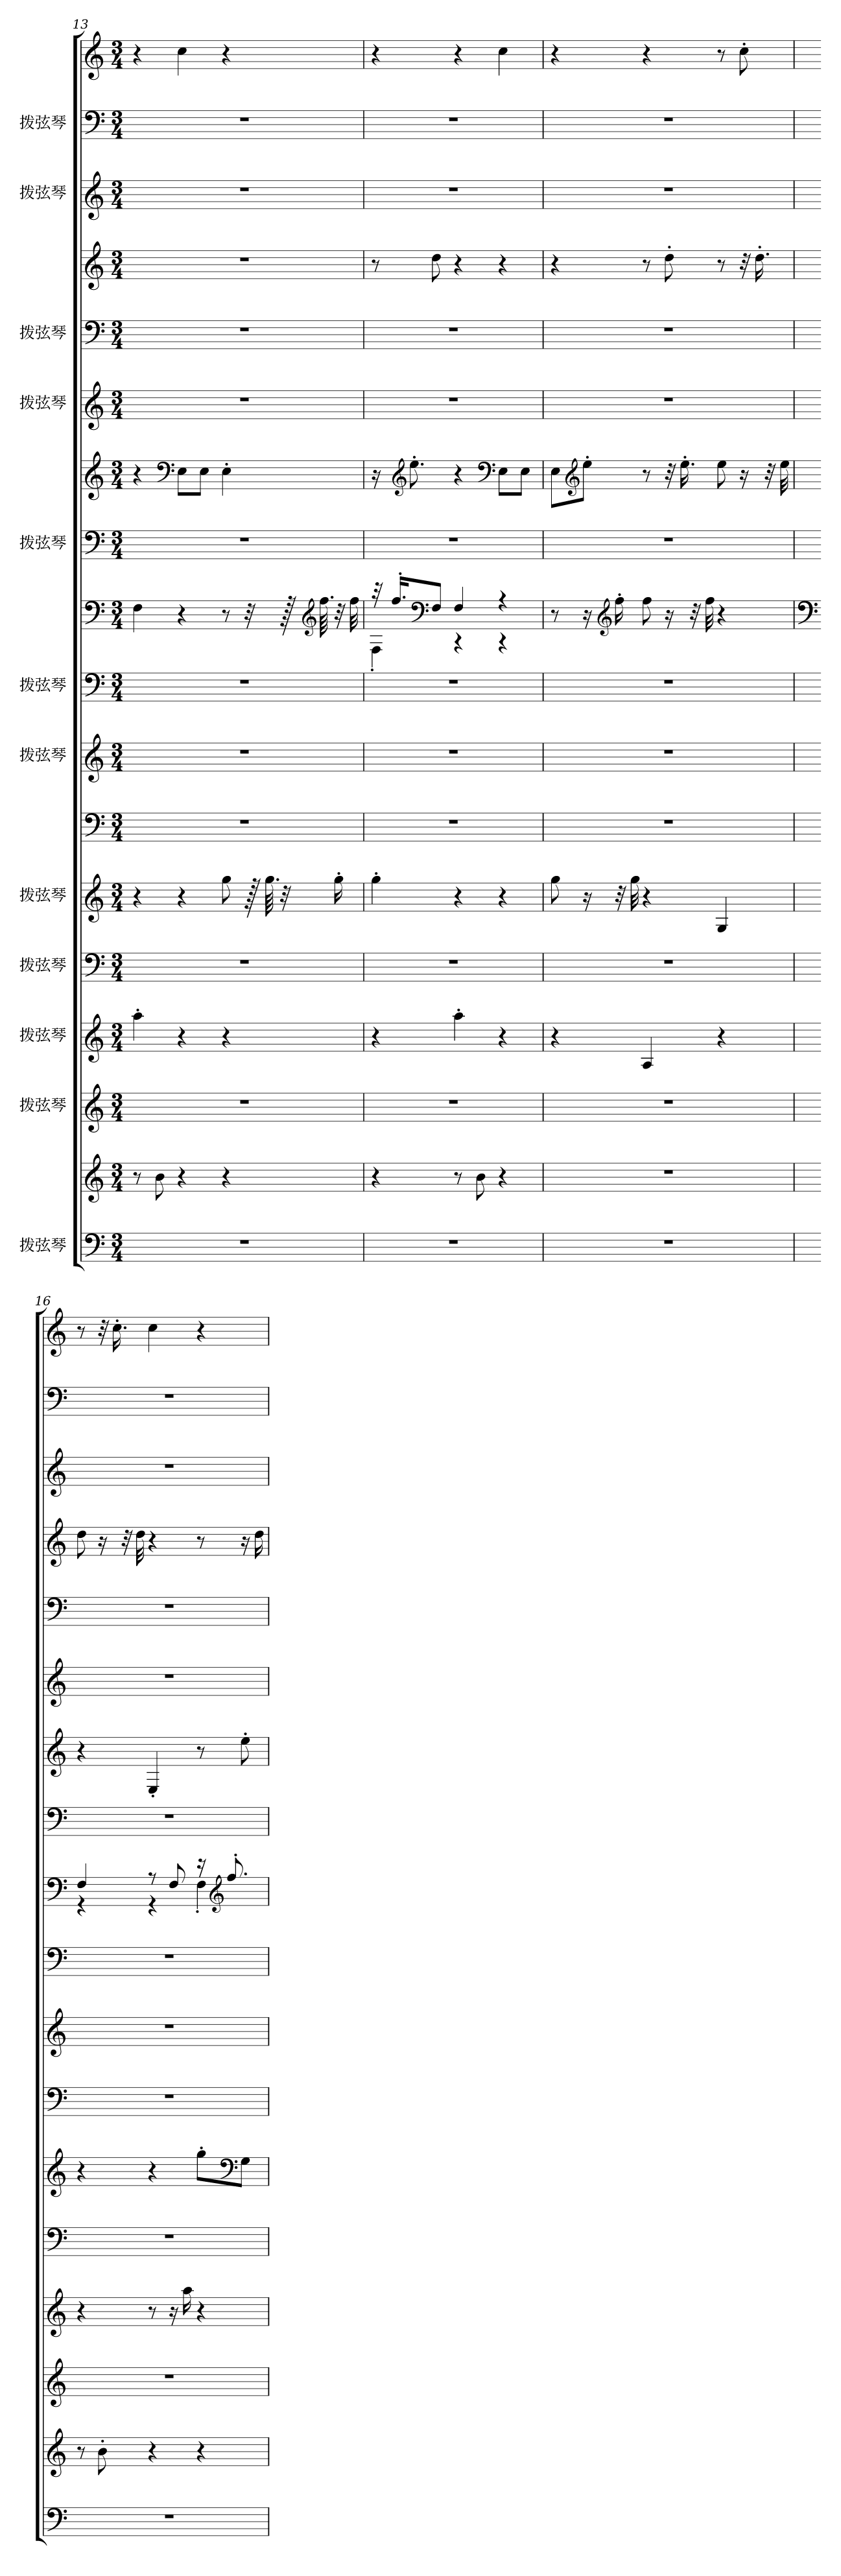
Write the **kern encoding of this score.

**kern	**kern	**kern	**kern	**kern	**kern	**kern	**kern	**kern	**kern	**kern	**kern	**kern	**kern	**kern	**kern	**kern	**kern
*part12	*part12	*part11	*part10	*part9	*part8	*part8	*part7	*part6	*part6	*part5	*part5	*part4	*part3	*part3	*part2	*part1	*part1
*staff18	*staff17	*staff16	*staff15	*staff14	*staff13	*staff12	*staff11	*staff10	*staff9	*staff8	*staff7	*staff6	*staff5	*staff4	*staff3	*staff2	*staff1
*I"拨弦琴	*	*I"拨弦琴	*I"拨弦琴	*I"拨弦琴	*I"拨弦琴	*	*I"拨弦琴	*I"拨弦琴	*	*I"拨弦琴	*	*I"拨弦琴	*I"拨弦琴	*	*I"拨弦琴	*I"拨弦琴	*
*clefF4	*clefG2	*clefG2	*clefG2	*clefF4	*clefG2	*clefF4	*clefG2	*clefF4	*clefF4	*clefF4	*clefG2	*clefG2	*clefF4	*clefG2	*clefG2	*clefF4	*clefG2
*k[]	*k[]	*k[]	*k[]	*k[]	*k[]	*k[]	*k[]	*k[]	*k[]	*k[]	*k[]	*k[]	*k[]	*k[]	*k[]	*k[]	*k[]
*M3/4	*M3/4	*M3/4	*M3/4	*M3/4	*M3/4	*M3/4	*M3/4	*M3/4	*M3/4	*M3/4	*M3/4	*M3/4	*M3/4	*M3/4	*M3/4	*M3/4	*M3/4
=13	=13	=13	=13	=13	=13	=13	=13	=13	=13	=13	=13	=13	=13	=13	=13	=13	=13
2.r	8r	2.r	4aa'\	2.r	4r	2.r	2.r	2.r	4F\	2.r	4r	2.r	2.r	2.r	2.r	2.r	4r
.	8b\	.	.	.	.	.	.	.	.	.	.	.	.	.	.	.	.
*	*	*	*	*	*	*	*	*	*	*	*clefF4	*	*	*	*	*	*
.	4r	.	4r	.	4r	.	.	.	4r	.	8E\L	.	.	.	.	.	4cc\
.	.	.	.	.	.	.	.	.	.	.	8E\J	.	.	.	.	.	.
.	4r	.	4r	.	8gg\	.	.	.	8r	.	4E'\	.	.	.	.	.	4r
.	.	.	.	.	128r	.	.	.	32r	.	.	.	.	.	.	.	.
.	.	.	.	.	64.gg\	.	.	.	.	.	.	.	.	.	.	.	.
.	.	.	.	.	32r	.	.	.	128r	.	.	.	.	.	.	.	.
*	*	*	*	*	*	*	*	*	*clefG2	*	*	*	*	*	*	*	*
.	.	.	.	.	.	.	.	.	64.ff\	.	.	.	.	.	.	.	.
.	.	.	.	.	16gg'\	.	.	.	32r	.	.	.	.	.	.	.	.
.	.	.	.	.	.	.	.	.	32ff\	.	.	.	.	.	.	.	.
!!LO:PB:g=z
=14	=14	=14	=14	=14	=14	=14	=14	=14	=14	=14	=14	=14	=14	=14	=14	=14	=14
*	*	*	*	*	*	*	*	*	*^	*	*	*	*	*	*	*	*
2.r	4r	2.r	4r	2.r	4gg'\	2.r	2.r	2.r	32r	4F'\	2.r	16r	2.r	2.r	8r	2.r	2.r	4r
.	.	.	.	.	.	.	.	.	16.ff'/KL	.	.	.	.	.	.	.	.	.
*	*	*	*	*	*	*	*	*	*	*	*	*clefG2	*	*	*	*	*	*
.	.	.	.	.	.	.	.	.	.	.	.	8.ee'\	.	.	.	.	.	.
*	*	*	*	*	*	*	*	*	*clefF4	*	*	*	*	*	*	*	*	*
.	.	.	.	.	.	.	.	.	8F/J	.	.	.	.	.	8dd\	.	.	.
.	8r	.	4aa'\	.	4r	.	.	.	4F/	4r	.	4r	.	.	4r	.	.	4r
.	8b\	.	.	.	.	.	.	.	.	.	.	.	.	.	.	.	.	.
*	*	*	*	*	*	*	*	*	*	*	*	*clefF4	*	*	*	*	*	*
.	4r	.	4r	.	4r	.	.	.	4r	4r	.	8E\L	.	.	4r	.	.	4cc\
.	.	.	.	.	.	.	.	.	.	.	.	8E\J	.	.	.	.	.	.
*	*	*	*	*	*	*	*	*	*v	*v	*	*	*	*	*	*	*	*
=15	=15	=15	=15	=15	=15	=15	=15	=15	=15	=15	=15	=15	=15	=15	=15	=15	=15
2.r	2.r	2.r	4r	2.r	8gg\	2.r	2.r	2.r	8r	2.r	8E\L	2.r	2.r	4r	2.r	2.r	4r
*	*	*	*	*	*	*	*	*	*	*	*clefG2	*	*	*	*	*	*
.	.	.	.	.	16r	.	.	.	16r	.	8ee'\J	.	.	.	.	.	.
*	*	*	*	*	*	*	*	*	*clefG2	*	*	*	*	*	*	*	*
.	.	.	.	.	32r	.	.	.	16ff'\	.	.	.	.	.	.	.	.
.	.	.	.	.	32gg\	.	.	.	.	.	.	.	.	.	.	.	.
.	.	.	4A/	.	4r	.	.	.	8ff\	.	8r	.	.	8r	.	.	4r
.	.	.	.	.	.	.	.	.	16r	.	32r	.	.	8dd'\	.	.	.
.	.	.	.	.	.	.	.	.	.	.	16.ee'\	.	.	.	.	.	.
.	.	.	.	.	.	.	.	.	32r	.	.	.	.	.	.	.	.
.	.	.	.	.	.	.	.	.	32ff\	.	.	.	.	.	.	.	.
.	.	.	4r	.	4G/	.	.	.	4r	.	8ee\	.	.	8r	.	.	8r
.	.	.	.	.	.	.	.	.	.	.	16r	.	.	32r	.	.	8cc'\
.	.	.	.	.	.	.	.	.	.	.	.	.	.	16.dd'\	.	.	.
.	.	.	.	.	.	.	.	.	.	.	32r	.	.	.	.	.	.
.	.	.	.	.	.	.	.	.	.	.	32ee\	.	.	.	.	.	.
=16	=16	=16	=16	=16	=16	=16	=16	=16	=16	=16	=16	=16	=16	=16	=16	=16	=16
*	*	*	*	*	*	*	*	*	*clefF4	*	*	*	*	*	*	*	*
*	*	*	*	*	*	*	*	*	*^	*	*	*	*	*	*	*	*
2.r	8r	2.r	4r	2.r	4r	2.r	2.r	2.r	4F/	4r	2.r	4r	2.r	2.r	8dd\	2.r	2.r	8r
.	8b'\	.	.	.	.	.	.	.	.	.	.	.	.	.	16r	.	.	32r
.	.	.	.	.	.	.	.	.	.	.	.	.	.	.	.	.	.	16.cc'\
.	.	.	.	.	.	.	.	.	.	.	.	.	.	.	32r	.	.	.
.	.	.	.	.	.	.	.	.	.	.	.	.	.	.	32dd\	.	.	.
.	4r	.	8r	.	4r	.	.	.	8r	4r	.	4E'/	.	.	4r	.	.	4cc\
.	.	.	16r	.	.	.	.	.	8F/	.	.	.	.	.	.	.	.	.
.	.	.	16aa\	.	.	.	.	.	.	.	.	.	.	.	.	.	.	.
.	4r	.	4r	.	8gg'\L	.	.	.	16r	4F'\	.	8r	.	.	8r	.	.	4r
*	*	*	*	*	*	*	*	*	*clefG2	*	*	*	*	*	*	*	*	*
.	.	.	.	.	.	.	.	.	8.ff'/	.	.	.	.	.	.	.	.	.
*	*	*	*	*	*clefF4	*	*	*	*	*	*	*	*	*	*	*	*	*
.	.	.	.	.	8G\J	.	.	.	.	.	.	8ee'\	.	.	16r	.	.	.
.	.	.	.	.	.	.	.	.	.	.	.	.	.	.	16dd\	.	.	.
*	*	*	*	*	*	*	*	*	*v	*v	*	*	*	*	*	*	*	*
=	=	=	=	=	=	=	=	=	=	=	=	=	=	=	=	=	=
*-	*-	*-	*-	*-	*-	*-	*-	*-	*-	*-	*-	*-	*-	*-	*-	*-	*-
